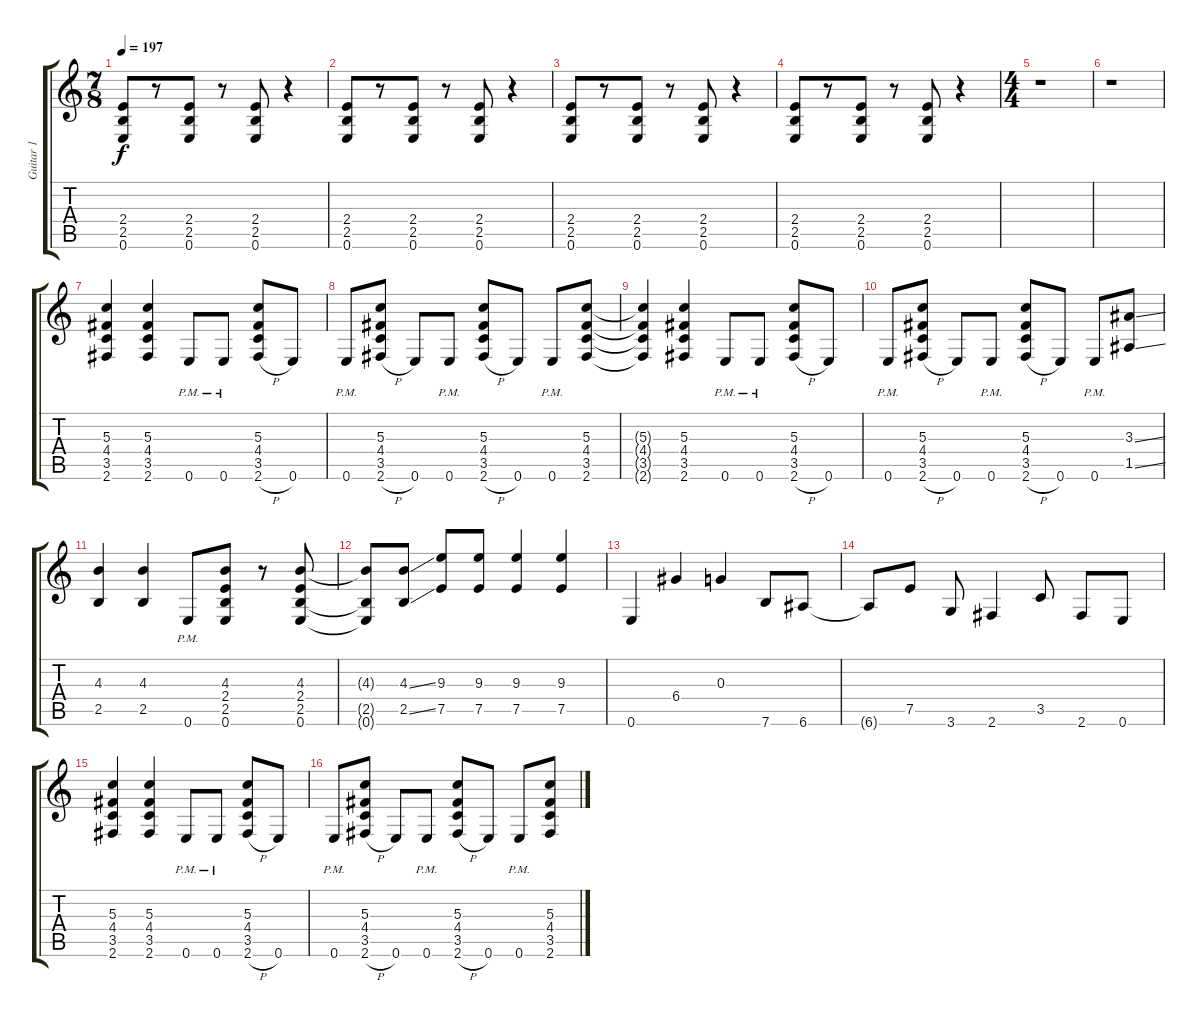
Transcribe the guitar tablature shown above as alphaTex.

\track ("Guitar 1" "Guitar 1") {instrument distortionguitar}
\staff {score tabs}
\tuning (E4 B3 G3 D3 A2 E2) {hide}
\ts (7 8)
\tempo 197
\clef g2
\ks c
(2.4 2.5 0.6).8{dy f} r.8 (2.4 2.5 0.6).8 r.8 (2.4 2.5 0.6).8 r.4 |
(2.4 2.5 0.6).8 r.8 (2.4 2.5 0.6).8 r.8 (2.4 2.5 0.6).8 r.4 |
(2.4 2.5 0.6).8 r.8 (2.4 2.5 0.6).8 r.8 (2.4 2.5 0.6).8 r.4 |
(2.4 2.5 0.6).8 r.8 (2.4 2.5 0.6).8 r.8 (2.4 2.5 0.6).8 r.4 |
\ts (4 4)
r.1 |
r.1 |
(5.3 4.4 3.5 2.6).4 (5.3 4.4 3.5 2.6).4 0.6{pm}.8 0.6{pm}.8 (5.3 4.4 3.5 2.6{h}).8 0.6.8 |
0.6{pm}.8 (5.3 4.4 3.5 2.6{h}).8 0.6.8 0.6{pm}.8 (5.3 4.4 3.5 2.6{h}).8 0.6.8 0.6{pm}.8 (5.3 4.4 3.5 2.6).8 |
(5.3{t} 4.4{t} 3.5{t} 2.6{t}).4 (5.3 4.4 3.5 2.6).4 0.6{pm}.8 0.6{pm}.8 (5.3 4.4 3.5 2.6{h}).8 0.6.8 |
0.6{pm}.8 (5.3 4.4 3.5 2.6{h}).8 0.6.8 0.6{pm}.8 (5.3 4.4 3.5 2.6{h}).8 0.6.8 0.6{pm}.8 (3.3{ss} 1.5{ss}).8 |
(4.3 2.5).4 (4.3 2.5).4 0.6{pm}.8 (4.3 2.4 2.5 0.6).8 r.8 (4.3 2.4 2.5 0.6).8 |
(4.3{t} 2.5{t} 0.6{t}).8 (4.3{ss} 2.5{ss}).8 (9.3 7.5).8 (9.3 7.5).8 (9.3 7.5).4 (9.3 7.5).4 |
0.6.4 6.4.4 0.3.4 7.6.8 6.6.8 |
6.6{t}.8 7.5.8 3.6.8 2.6.4 3.5.8 2.6.8 0.6.8 |
(5.3 4.4 3.5 2.6).4 (5.3 4.4 3.5 2.6).4 0.6{pm}.8 0.6{pm}.8 (5.3 4.4 3.5 2.6{h}).8 0.6.8 |
0.6{pm}.8 (5.3 4.4 3.5 2.6{h}).8 0.6.8 0.6{pm}.8 (5.3 4.4 3.5 2.6{h}).8 0.6.8 0.6{pm}.8 (5.3 4.4 3.5 2.6).8
